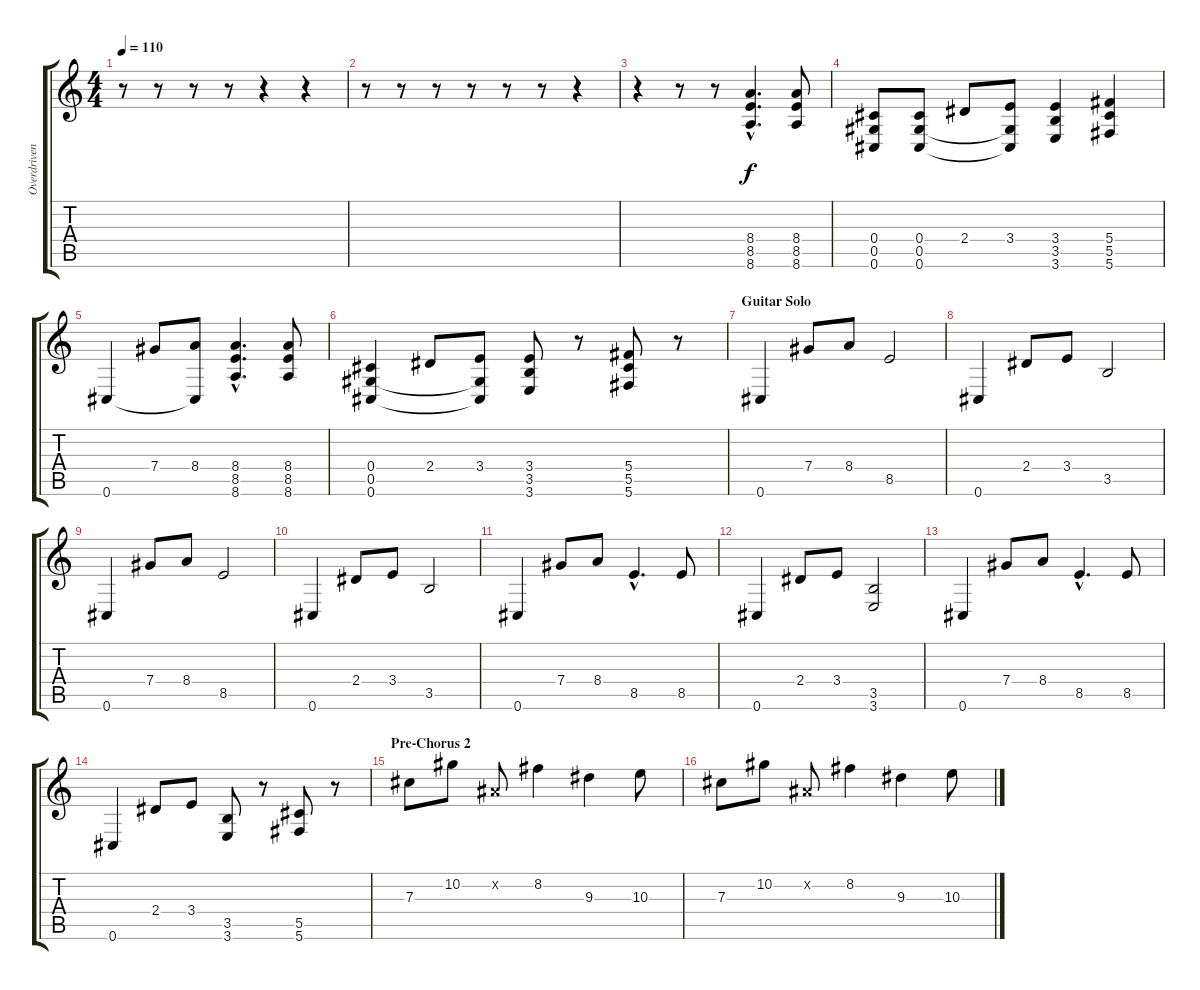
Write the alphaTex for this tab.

\track ("Overdriven Guitar" "Overdriven") {instrument overdrivenguitar}
\staff {score tabs}
\tuning (Eb4 Bb3 Gb3 Db3 Ab2 Db2) {hide}
\ts (4 4)
\tempo 110
\clef g2
\ks c
r.8{dy f} r.8 r.8 r.8 r.4 r.4 |
r.8 r.8 r.8 r.8 r.8 r.8 r.4 |
r.4 r.8 r.8 (8.4{hac} 8.5{hac} 8.6{hac}).4{d} (8.4 8.5 8.6).8 |
(0.4 0.5 0.6).8 (0.4 0.5 0.6).8 2.4.8 (3.4 0.5{t} 0.6{t}).8 (3.4 3.5 3.6).4 (5.4 5.5 5.6).4 |
0.6.4 7.4.8 (8.4 0.6{t}).8 (8.4{hac} 8.5{hac} 8.6{hac}).4{d} (8.4 8.5 8.6).8 |
(0.4 0.5 0.6).4 2.4.8 (3.4 0.5{t} 0.6{t}).8 (3.4 3.5 3.6).8 r.8 (5.4 5.5 5.6).8 r.8 |
\section ("" "Guitar Solo")
0.6.4 7.4.8 8.4.8 8.5.2 |
0.6.4 2.4.8 3.4.8 3.5.2 |
0.6.4 7.4.8 8.4.8 8.5.2 |
0.6.4 2.4.8 3.4.8 3.5.2 |
0.6.4 7.4.8 8.4.8 8.5{hac}.4{d} 8.5.8 |
0.6.4 2.4.8 3.4.8 (3.5 3.6).2 |
0.6.4 7.4.8 8.4.8 8.5{hac}.4{d} 8.5.8 |
0.6.4 2.4.8 3.4.8 (3.5 3.6).8 r.8 (5.5 5.6).8 r.8 |
\section ("" "Pre-Chorus 2")
7.3.8 10.2.8 0.2{x}.8 8.2.4 9.3.4 10.3.8 |
7.3.8 10.2.8 0.2{x}.8 8.2.4 9.3.4 10.3.8
